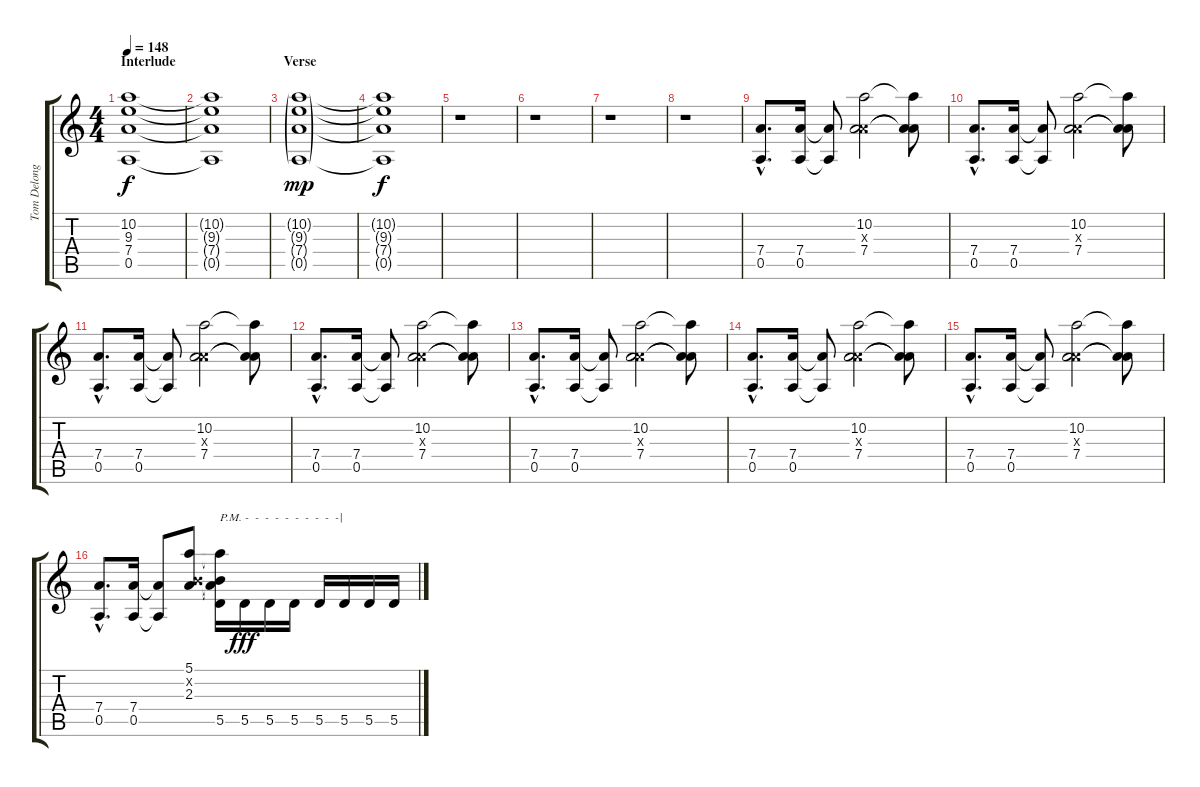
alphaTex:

\track ("Tom Delonge - Guitar" "Tom Delong") {instrument distortionguitar}
\staff {score tabs}
\tuning (E4 B3 G3 D3 A2 E2) {hide}
\ts (4 4)
\section ("" "Interlude")
\tempo 148
\clef g2
\ks c
(10.2 9.3 7.4 0.5).1{dy f} |
(10.2{t} 9.3{t} 7.4{t} 0.5{t}).1 |
\section ("" "Verse")
(10.2{g} 9.3{g} 7.4{g} 0.5{g}).1{dy mp} |
(10.2{t} 9.3{t} 7.4{t} 0.5{t}).1{dy f} |
r.1 |
r.1 |
r.1 |
r.1 |
(7.4{hac} 0.5{hac}).8{d} (7.4 0.5).16 (7.4{t} 0.5{t}).8 (10.2 2.3{x} 7.4).2 (10.2{t} 2.3{t} 7.4{t}).8 |
(7.4{hac} 0.5{hac}).8{d} (7.4 0.5).16 (7.4{t} 0.5{t}).8 (10.2 2.3{x} 7.4).2 (10.2{t} 2.3{t} 7.4{t}).8 |
(7.4{hac} 0.5{hac}).8{d} (7.4 0.5).16 (7.4{t} 0.5{t}).8 (10.2 2.3{x} 7.4).2 (10.2{t} 2.3{t} 7.4{t}).8 |
(7.4{hac} 0.5{hac}).8{d} (7.4 0.5).16 (7.4{t} 0.5{t}).8 (10.2 2.3{x} 7.4).2 (10.2{t} 2.3{t} 7.4{t}).8 |
(7.4{hac} 0.5{hac}).8{d} (7.4 0.5).16 (7.4{t} 0.5{t}).8 (10.2 2.3{x} 7.4).2 (10.2{t} 2.3{t} 7.4{t}).8 |
(7.4{hac} 0.5{hac}).8{d} (7.4 0.5).16 (7.4{t} 0.5{t}).8 (10.2 2.3{x} 7.4).2 (10.2{t} 2.3{t} 7.4{t}).8 |
(7.4{hac} 0.5{hac}).8{d} (7.4 0.5).16 (7.4{t} 0.5{t}).8 (10.2 2.3{x} 7.4).2 (10.2{t} 2.3{t} 7.4{t}).8 |
(7.4{hac} 0.5{hac}).8{d} (7.4 0.5).16 (7.4{t} 0.5{t}).8 (5.1 0.2{x} 2.3).8 (5.1{t} 0.2{t} 2.3{t} 5.5).16{txt "P.M. -  -  -  -  -  -  -  -  -  -|"} 5.5.16{dy fff} 5.5.16 5.5.16 5.5.16 5.5.16 5.5.16 5.5.16
